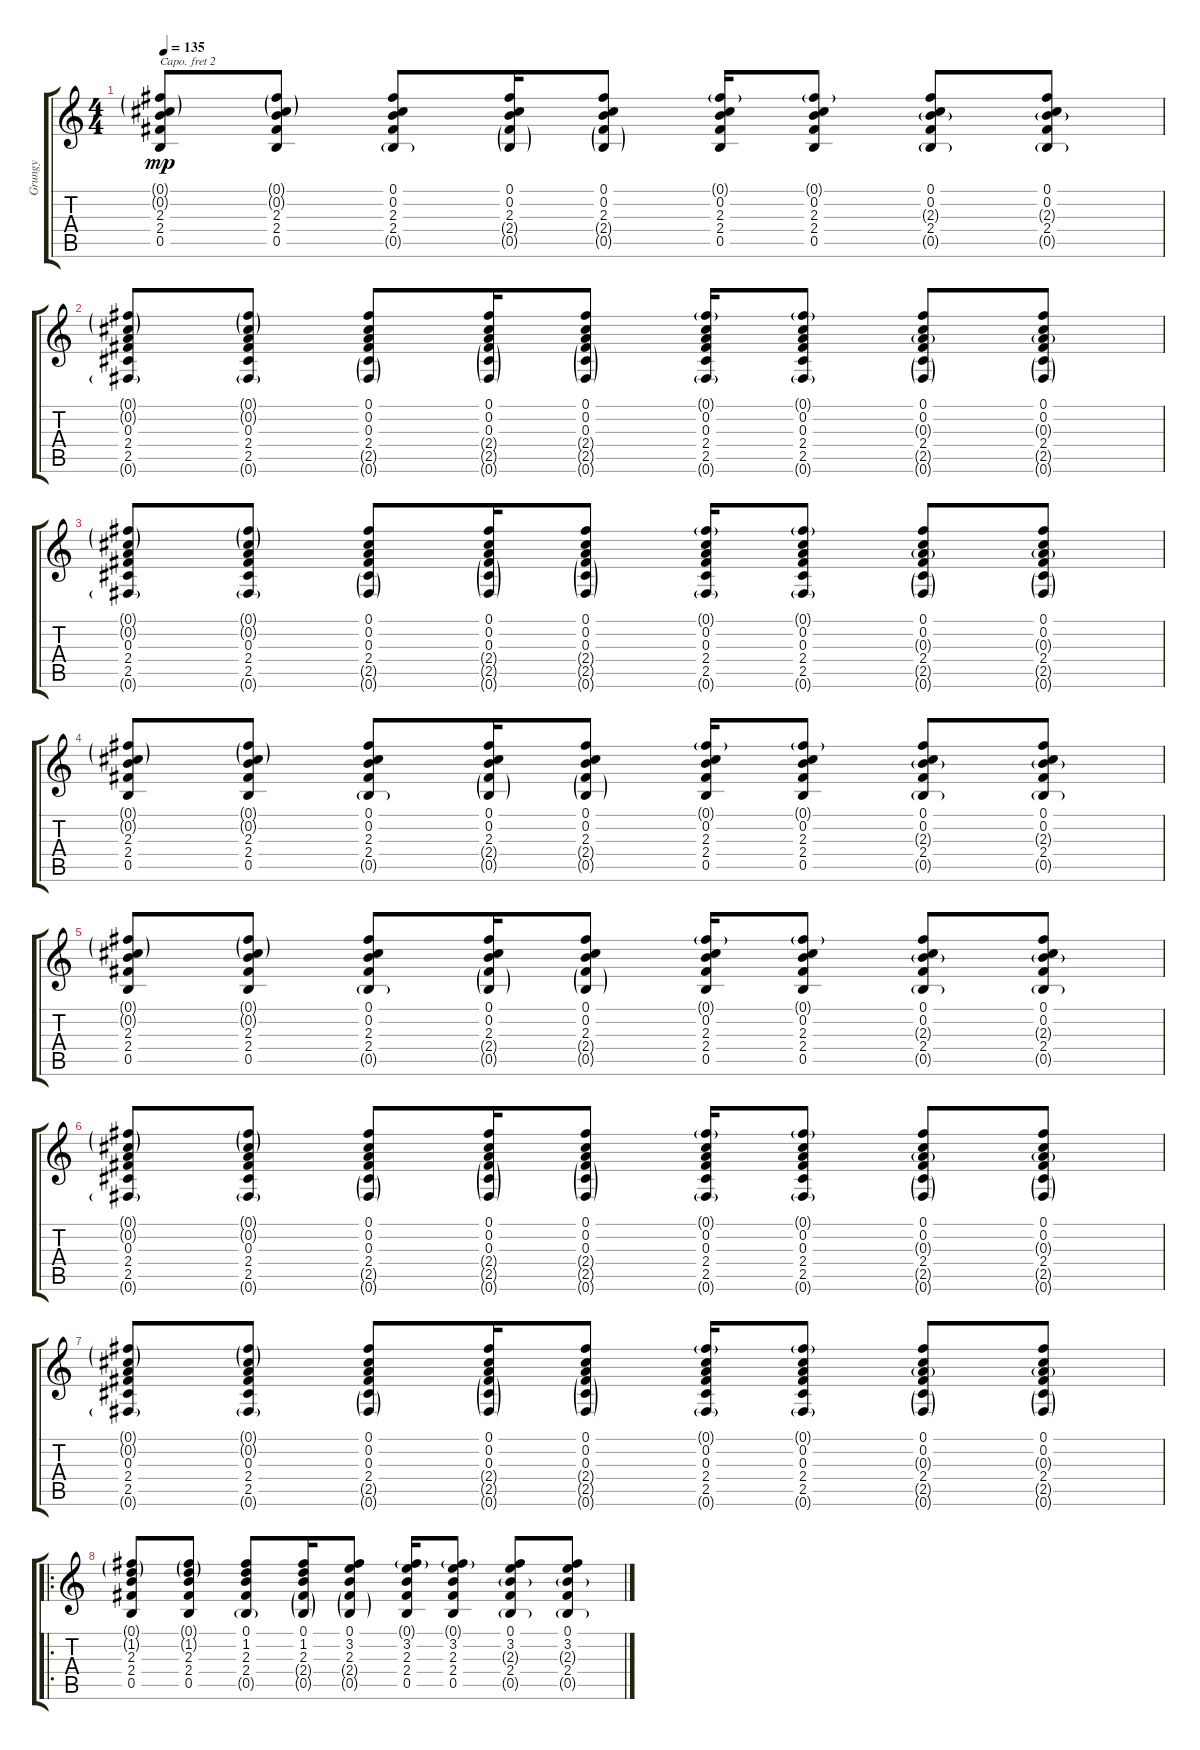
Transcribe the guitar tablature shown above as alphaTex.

\track ("Grungy" "Grungy") {instrument electricguitarclean}
\staff {score tabs}
\capo 2
\tuning (E4 B3 G3 D3 A2 E2) {hide}
\ts (4 4)
\tempo 135
\clef g2
\ks c
(0.1{g} 0.2{g} 2.3 2.4 0.5).8{dy mp} (0.1{g} 0.2{g} 2.3 2.4 0.5).8 (0.1 0.2 2.3 2.4 0.5{g}).8 (0.1 0.2 2.3 2.4{g} 0.5{g}).16 (0.1 0.2 2.3 2.4{g} 0.5{g}).8 (0.1{g} 0.2 2.3 2.4 0.5).16 (0.1{g} 0.2 2.3 2.4 0.5).8 (0.1 0.2 2.3{g} 2.4 0.5{g}).8 (0.1 0.2 2.3{g} 2.4 0.5{g}).8 |
(0.1{g} 0.2{g} 0.3 2.4 2.5 0.6{g}).8 (0.1{g} 0.2{g} 0.3 2.4 2.5 0.6{g}).8 (0.1 0.2 0.3 2.4 2.5{g} 0.6{g}).8 (0.1 0.2 0.3 2.4{g} 2.5{g} 0.6{g}).16 (0.1 0.2 0.3 2.4{g} 2.5{g} 0.6{g}).8 (0.1{g} 0.2 0.3 2.4 2.5 0.6{g}).16 (0.1{g} 0.2 0.3 2.4 2.5 0.6{g}).8 (0.1 0.2 0.3{g} 2.4 2.5{g} 0.6{g}).8 (0.1 0.2 0.3{g} 2.4 2.5{g} 0.6{g}).8 |
(0.1{g} 0.2{g} 0.3 2.4 2.5 0.6{g}).8 (0.1{g} 0.2{g} 0.3 2.4 2.5 0.6{g}).8 (0.1 0.2 0.3 2.4 2.5{g} 0.6{g}).8 (0.1 0.2 0.3 2.4{g} 2.5{g} 0.6{g}).16 (0.1 0.2 0.3 2.4{g} 2.5{g} 0.6{g}).8 (0.1{g} 0.2 0.3 2.4 2.5 0.6{g}).16 (0.1{g} 0.2 0.3 2.4 2.5 0.6{g}).8 (0.1 0.2 0.3{g} 2.4 2.5{g} 0.6{g}).8 (0.1 0.2 0.3{g} 2.4 2.5{g} 0.6{g}).8 |
(0.1{g} 0.2{g} 2.3 2.4 0.5).8 (0.1{g} 0.2{g} 2.3 2.4 0.5).8 (0.1 0.2 2.3 2.4 0.5{g}).8 (0.1 0.2 2.3 2.4{g} 0.5{g}).16 (0.1 0.2 2.3 2.4{g} 0.5{g}).8 (0.1{g} 0.2 2.3 2.4 0.5).16 (0.1{g} 0.2 2.3 2.4 0.5).8 (0.1 0.2 2.3{g} 2.4 0.5{g}).8 (0.1 0.2 2.3{g} 2.4 0.5{g}).8 |
(0.1{g} 0.2{g} 2.3 2.4 0.5).8 (0.1{g} 0.2{g} 2.3 2.4 0.5).8 (0.1 0.2 2.3 2.4 0.5{g}).8 (0.1 0.2 2.3 2.4{g} 0.5{g}).16 (0.1 0.2 2.3 2.4{g} 0.5{g}).8 (0.1{g} 0.2 2.3 2.4 0.5).16 (0.1{g} 0.2 2.3 2.4 0.5).8 (0.1 0.2 2.3{g} 2.4 0.5{g}).8 (0.1 0.2 2.3{g} 2.4 0.5{g}).8 |
(0.1{g} 0.2{g} 0.3 2.4 2.5 0.6{g}).8 (0.1{g} 0.2{g} 0.3 2.4 2.5 0.6{g}).8 (0.1 0.2 0.3 2.4 2.5{g} 0.6{g}).8 (0.1 0.2 0.3 2.4{g} 2.5{g} 0.6{g}).16 (0.1 0.2 0.3 2.4{g} 2.5{g} 0.6{g}).8 (0.1{g} 0.2 0.3 2.4 2.5 0.6{g}).16 (0.1{g} 0.2 0.3 2.4 2.5 0.6{g}).8 (0.1 0.2 0.3{g} 2.4 2.5{g} 0.6{g}).8 (0.1 0.2 0.3{g} 2.4 2.5{g} 0.6{g}).8 |
(0.1{g} 0.2{g} 0.3 2.4 2.5 0.6{g}).8 (0.1{g} 0.2{g} 0.3 2.4 2.5 0.6{g}).8 (0.1 0.2 0.3 2.4 2.5{g} 0.6{g}).8 (0.1 0.2 0.3 2.4{g} 2.5{g} 0.6{g}).16 (0.1 0.2 0.3 2.4{g} 2.5{g} 0.6{g}).8 (0.1{g} 0.2 0.3 2.4 2.5 0.6{g}).16 (0.1{g} 0.2 0.3 2.4 2.5 0.6{g}).8 (0.1 0.2 0.3{g} 2.4 2.5{g} 0.6{g}).8 (0.1 0.2 0.3{g} 2.4 2.5{g} 0.6{g}).8 |
\ro
(0.1{g} 1.2{g} 2.3 2.4 0.5).8 (0.1{g} 1.2{g} 2.3 2.4 0.5).8 (0.1 1.2 2.3 2.4 0.5{g}).8 (0.1 1.2 2.3 2.4{g} 0.5{g}).16 (0.1 3.2 2.3 2.4{g} 0.5{g}).8 (0.1{g} 3.2 2.3 2.4 0.5).16 (0.1{g} 3.2 2.3 2.4 0.5).8 (0.1 3.2 2.3{g} 2.4 0.5{g}).8 (0.1 3.2 2.3{g} 2.4 0.5{g}).8
